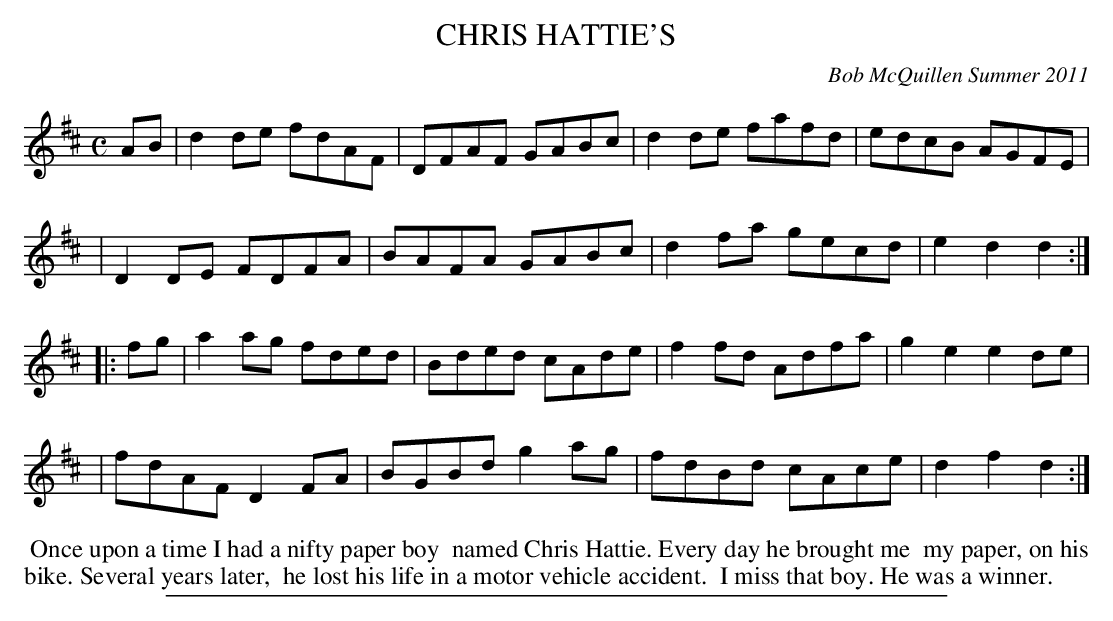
X:1
T: CHRIS HATTIE'S
C: Bob McQuillen Summer 2011
M: C
L: 1/8
K: D
AB \
| d2de fdAF | DFAF GABc | d2de fafd | edcB AGFE |
| D2DE FDFA | BAFA GABc | d2fa gecd | e2d2 d2 :|
|: fg \
| a2ag fded | Bded cAde | f2fd Adfa | g2e2 e2de |
| fdAF D2FA | BGBd g2ag | fdBd cAce | d2f2 d2 :|
